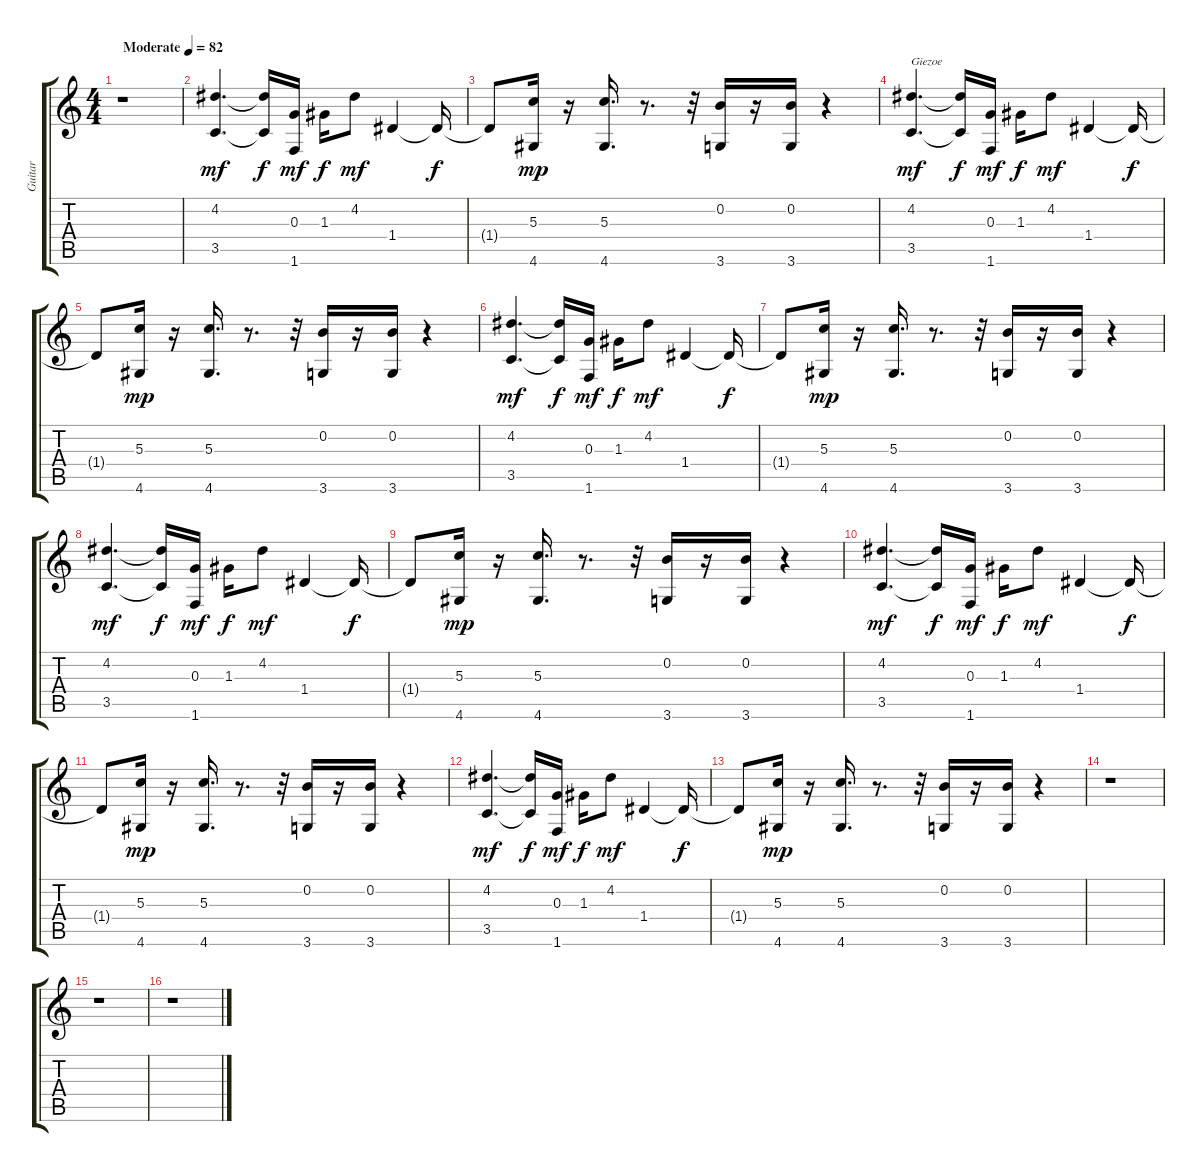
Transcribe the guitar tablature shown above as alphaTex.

\track ("Guitar" "Guitar") {instrument acousticguitarsteel}
\staff {score tabs}
\tuning (E4 B3 G3 D3 A2 E2) {hide}
\ts (4 4)
\tempo (82 "Moderate")
\clef g2
\ks c
r.1{dy mf instrument acousticguitarsteel} |
(4.2 3.5).4{d} (4.2{t} 3.5{t}).16{dy f} (0.3 1.6).16{dy mf} 1.3.16{dy f} 4.2.8{dy mf} 1.4.4 1.4{t}.16{dy f} |
1.4{t}.8 (5.3 4.6).16{dy mp} r.16 (5.3 4.6).16{d} r.8{d} r.32 (0.2 3.6).16 r.16 (0.2 3.6).16 r.4 |
(4.2 3.5).4{d txt "Giezoe" dy mf} (4.2{t} 3.5{t}).16{dy f} (0.3 1.6).16{dy mf} 1.3.16{dy f} 4.2.8{dy mf} 1.4.4 1.4{t}.16{dy f} |
1.4{t}.8 (5.3 4.6).16{dy mp} r.16 (5.3 4.6).16{d} r.8{d} r.32 (0.2 3.6).16 r.16 (0.2 3.6).16 r.4 |
(4.2 3.5).4{d dy mf} (4.2{t} 3.5{t}).16{dy f} (0.3 1.6).16{dy mf} 1.3.16{dy f} 4.2.8{dy mf} 1.4.4 1.4{t}.16{dy f} |
1.4{t}.8 (5.3 4.6).16{dy mp} r.16 (5.3 4.6).16{d} r.8{d} r.32 (0.2 3.6).16 r.16 (0.2 3.6).16 r.4 |
(4.2 3.5).4{d dy mf} (4.2{t} 3.5{t}).16{dy f} (0.3 1.6).16{dy mf} 1.3.16{dy f} 4.2.8{dy mf} 1.4.4 1.4{t}.16{dy f} |
1.4{t}.8 (5.3 4.6).16{dy mp} r.16 (5.3 4.6).16{d} r.8{d} r.32 (0.2 3.6).16 r.16 (0.2 3.6).16 r.4 |
(4.2 3.5).4{d dy mf} (4.2{t} 3.5{t}).16{dy f} (0.3 1.6).16{dy mf} 1.3.16{dy f} 4.2.8{dy mf} 1.4.4 1.4{t}.16{dy f} |
1.4{t}.8 (5.3 4.6).16{dy mp} r.16 (5.3 4.6).16{d} r.8{d} r.32 (0.2 3.6).16 r.16 (0.2 3.6).16 r.4 |
(4.2 3.5).4{d dy mf} (4.2{t} 3.5{t}).16{dy f} (0.3 1.6).16{dy mf} 1.3.16{dy f} 4.2.8{dy mf} 1.4.4 1.4{t}.16{dy f} |
1.4{t}.8 (5.3 4.6).16{dy mp} r.16 (5.3 4.6).16{d} r.8{d} r.32 (0.2 3.6).16 r.16 (0.2 3.6).16 r.4 |
r.1 |
r.1 |
r.1
